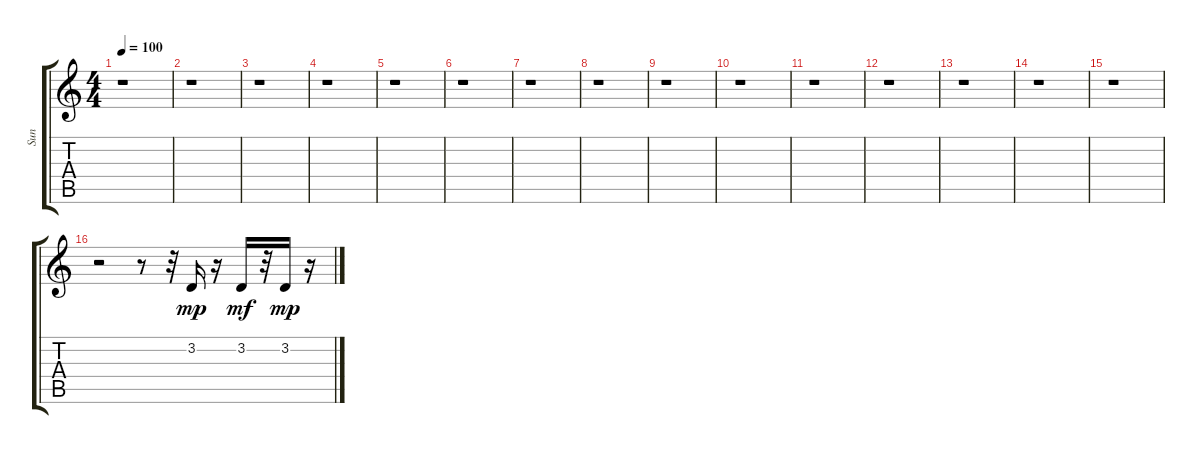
\track ("Sun" "Sun") {instrument lead8bassandlead}
\staff {score tabs}
\tuning (E4 B3 G3 D3 A2 E2) {hide}
\ts (4 4)
\tempo 100
\clef g2
\ks c
r.1{dy mp instrument lead8bassandlead} |
r.1 |
r.1 |
r.1 |
r.1 |
r.1 |
r.1 |
r.1 |
r.1 |
r.1 |
r.1 |
r.1 |
r.1 |
r.1 |
r.1 |
r.2 r.8 r.32 3.2.16 r.16 3.2.16{dy mf} r.32 3.2.16{dy mp} r.16
